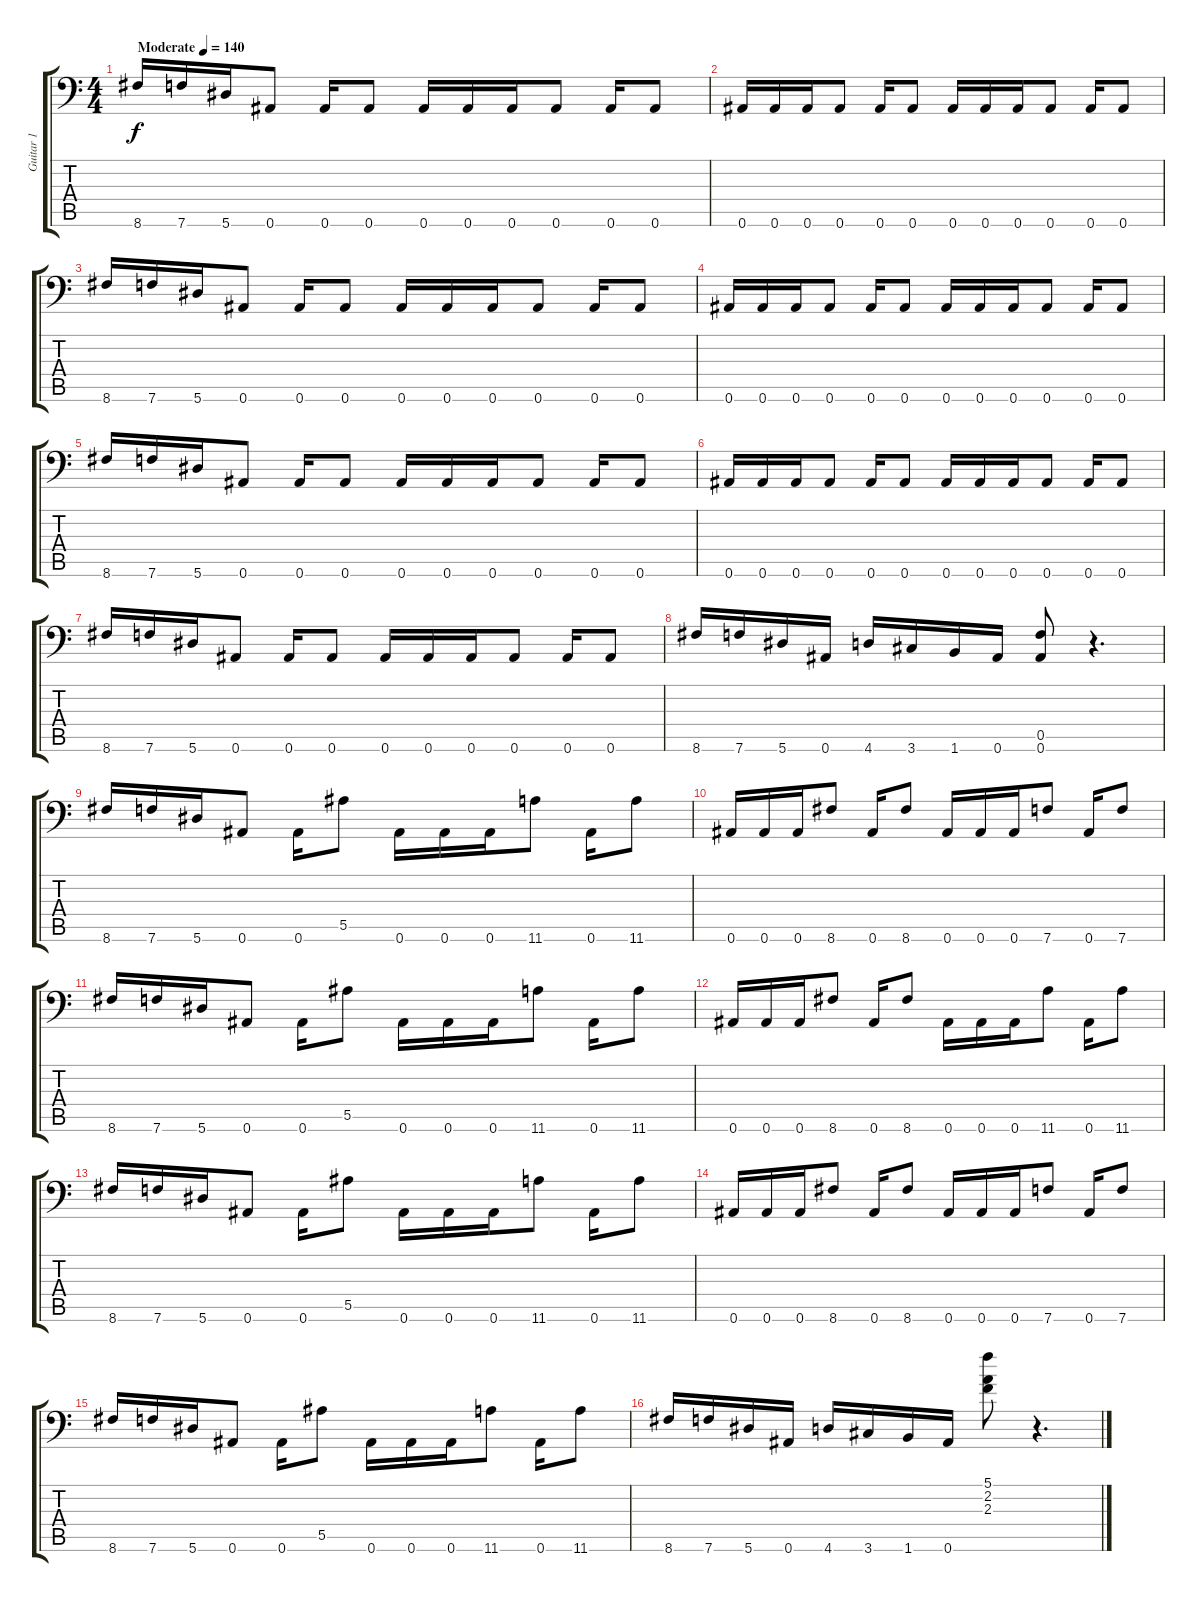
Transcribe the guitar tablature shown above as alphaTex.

\track ("Guitar 1" "Guitar 1") {instrument distortionguitar}
\staff {score tabs}
\tuning (C4 G3 Eb3 Bb2 F2 Bb1) {hide}
\ts (4 4)
\tempo (140 "Moderate")
\clef f4
\ks c
8.6.16{dy f instrument distortionguitar} 7.6.16 5.6.16 0.6.8 0.6.16 0.6.8 0.6.16 0.6.16 0.6.16 0.6.8 0.6.16 0.6.8 |
0.6.16 0.6.16 0.6.16 0.6.8 0.6.16 0.6.8 0.6.16 0.6.16 0.6.16 0.6.8 0.6.16 0.6.8 |
8.6.16 7.6.16 5.6.16 0.6.8 0.6.16 0.6.8 0.6.16 0.6.16 0.6.16 0.6.8 0.6.16 0.6.8 |
0.6.16 0.6.16 0.6.16 0.6.8 0.6.16 0.6.8 0.6.16 0.6.16 0.6.16 0.6.8 0.6.16 0.6.8 |
8.6.16 7.6.16 5.6.16 0.6.8 0.6.16 0.6.8 0.6.16 0.6.16 0.6.16 0.6.8 0.6.16 0.6.8 |
0.6.16 0.6.16 0.6.16 0.6.8 0.6.16 0.6.8 0.6.16 0.6.16 0.6.16 0.6.8 0.6.16 0.6.8 |
8.6.16 7.6.16 5.6.16 0.6.8 0.6.16 0.6.8 0.6.16 0.6.16 0.6.16 0.6.8 0.6.16 0.6.8 |
8.6.16 7.6.16 5.6.16 0.6.16 4.6.16 3.6.16 1.6.16 0.6.16 (0.5 0.6).8 r.4{d} |
8.6.16 7.6.16 5.6.16 0.6.8 0.6.16 5.5.8 0.6.16 0.6.16 0.6.16 11.6.8 0.6.16 11.6.8 |
0.6.16 0.6.16 0.6.16 8.6.8 0.6.16 8.6.8 0.6.16 0.6.16 0.6.16 7.6.8 0.6.16 7.6.8 |
8.6.16 7.6.16 5.6.16 0.6.8 0.6.16 5.5.8 0.6.16 0.6.16 0.6.16 11.6.8 0.6.16 11.6.8 |
0.6.16 0.6.16 0.6.16 8.6.8 0.6.16 8.6.8 0.6.16 0.6.16 0.6.16 11.6.8 0.6.16 11.6.8 |
8.6.16 7.6.16 5.6.16 0.6.8 0.6.16 5.5.8 0.6.16 0.6.16 0.6.16 11.6.8 0.6.16 11.6.8 |
0.6.16 0.6.16 0.6.16 8.6.8 0.6.16 8.6.8 0.6.16 0.6.16 0.6.16 7.6.8 0.6.16 7.6.8 |
8.6.16 7.6.16 5.6.16 0.6.8 0.6.16 5.5.8 0.6.16 0.6.16 0.6.16 11.6.8 0.6.16 11.6.8 |
8.6.16 7.6.16 5.6.16 0.6.16 4.6.16 3.6.16 1.6.16 0.6.16 (5.1 2.2 2.3).8 r.4{d}
